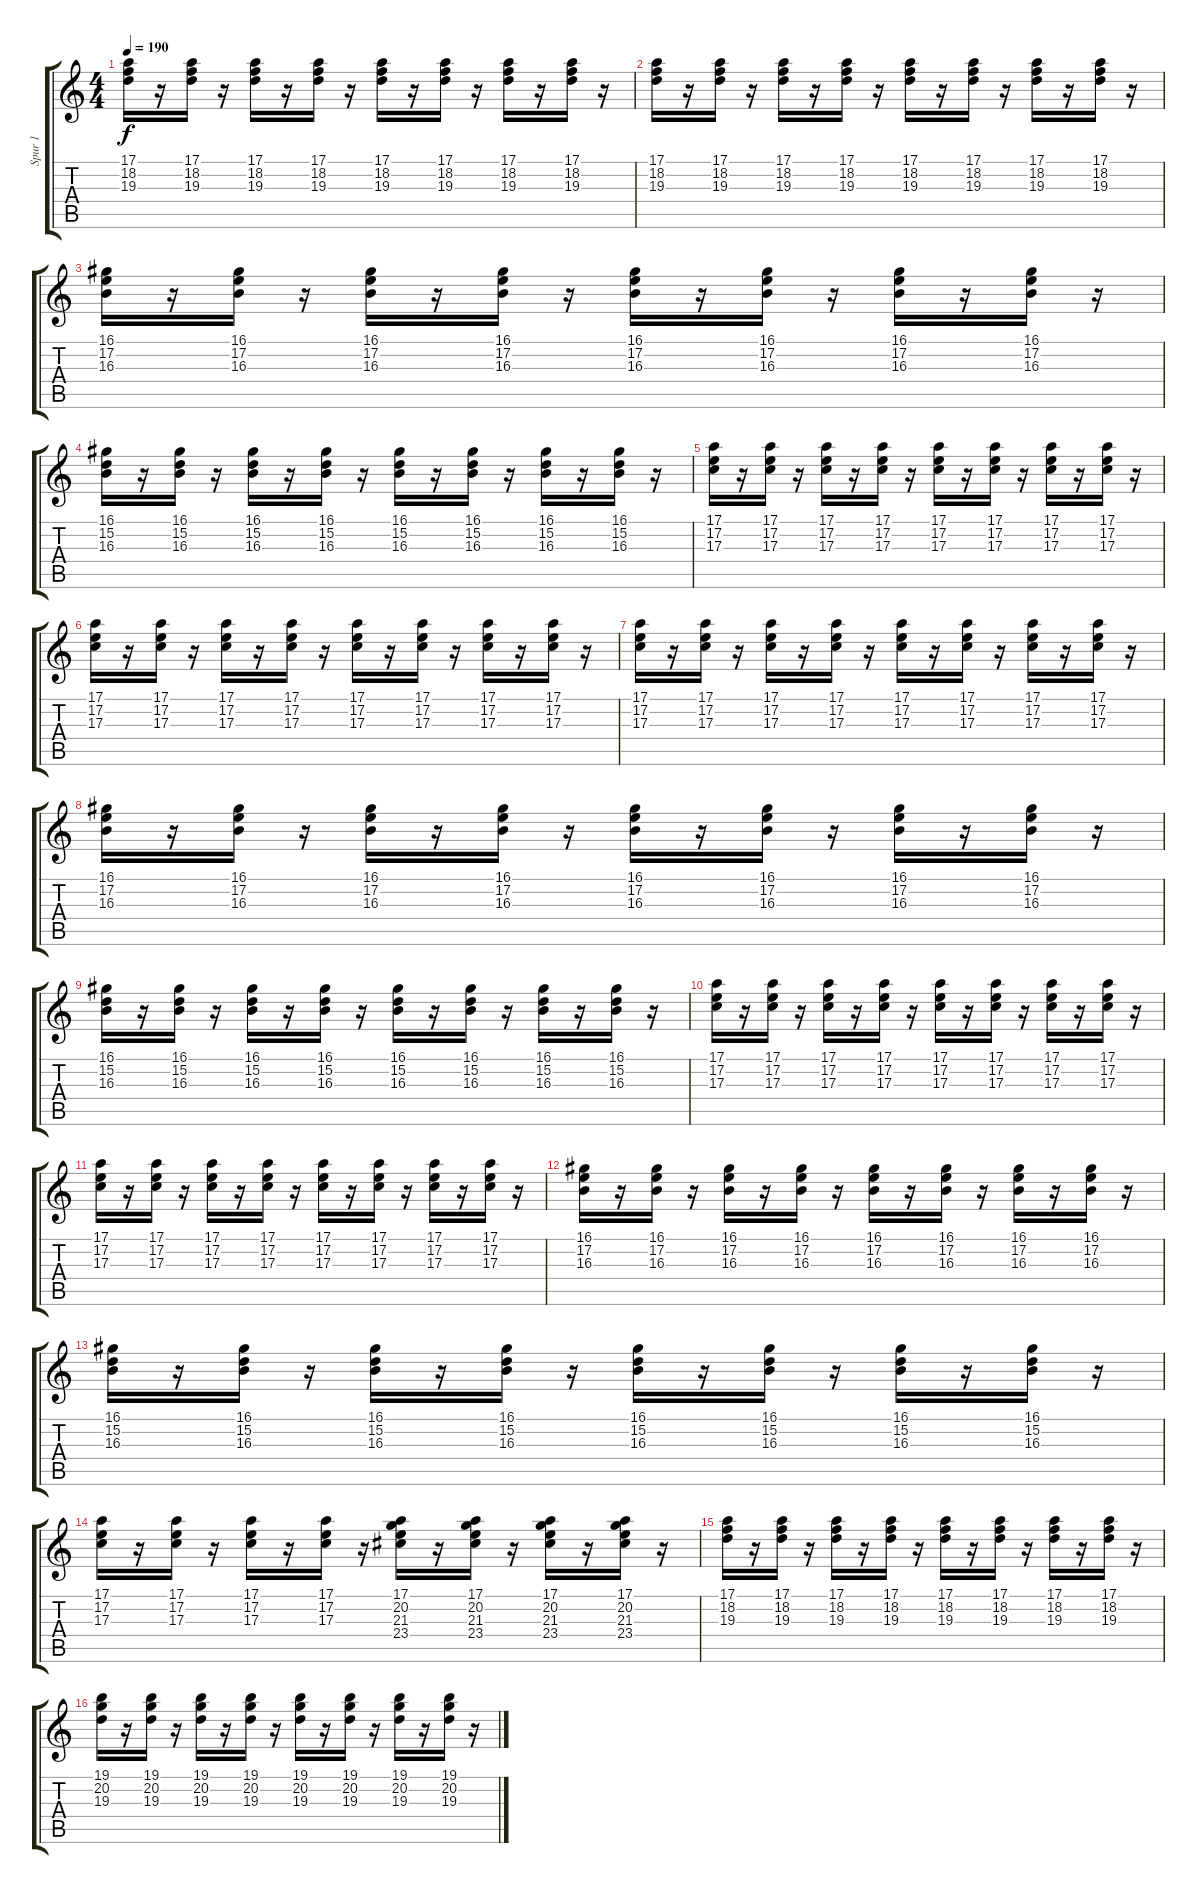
\track ("Spur 1" "Spur 1") {instrument acousticgrandpiano}
\staff {score tabs}
\tuning (E4 B3 G3 D3 A2 E2) {hide}
\ts (4 4)
\tempo 190
\clef g2
\ks c
(17.1 18.2 19.3).16{dy f} r.16 (17.1 18.2 19.3).16 r.16 (17.1 18.2 19.3).16 r.16 (17.1 18.2 19.3).16 r.16 (17.1 18.2 19.3).16 r.16 (17.1 18.2 19.3).16 r.16 (17.1 18.2 19.3).16 r.16 (17.1 18.2 19.3).16 r.16 |
(17.1 18.2 19.3).16 r.16 (17.1 18.2 19.3).16 r.16 (17.1 18.2 19.3).16 r.16 (17.1 18.2 19.3).16 r.16 (17.1 18.2 19.3).16 r.16 (17.1 18.2 19.3).16 r.16 (17.1 18.2 19.3).16 r.16 (17.1 18.2 19.3).16 r.16 |
(16.1 17.2 16.3).16 r.16 (16.1 17.2 16.3).16 r.16 (16.1 17.2 16.3).16 r.16 (16.1 17.2 16.3).16 r.16 (16.1 17.2 16.3).16 r.16 (16.1 17.2 16.3).16 r.16 (16.1 17.2 16.3).16 r.16 (16.1 17.2 16.3).16 r.16 |
(16.1 15.2 16.3).16 r.16 (16.1 15.2 16.3).16 r.16 (16.1 15.2 16.3).16 r.16 (16.1 15.2 16.3).16 r.16 (16.1 15.2 16.3).16 r.16 (16.1 15.2 16.3).16 r.16 (16.1 15.2 16.3).16 r.16 (16.1 15.2 16.3).16 r.16 |
(17.1 17.2 17.3).16 r.16 (17.1 17.2 17.3).16 r.16 (17.1 17.2 17.3).16 r.16 (17.1 17.2 17.3).16 r.16 (17.1 17.2 17.3).16 r.16 (17.1 17.2 17.3).16 r.16 (17.1 17.2 17.3).16 r.16 (17.1 17.2 17.3).16 r.16 |
(17.1 17.2 17.3).16 r.16 (17.1 17.2 17.3).16 r.16 (17.1 17.2 17.3).16 r.16 (17.1 17.2 17.3).16 r.16 (17.1 17.2 17.3).16 r.16 (17.1 17.2 17.3).16 r.16 (17.1 17.2 17.3).16 r.16 (17.1 17.2 17.3).16 r.16 |
(17.1 17.2 17.3).16 r.16 (17.1 17.2 17.3).16 r.16 (17.1 17.2 17.3).16 r.16 (17.1 17.2 17.3).16 r.16 (17.1 17.2 17.3).16 r.16 (17.1 17.2 17.3).16 r.16 (17.1 17.2 17.3).16 r.16 (17.1 17.2 17.3).16 r.16 |
(16.1 17.2 16.3).16 r.16 (16.1 17.2 16.3).16 r.16 (16.1 17.2 16.3).16 r.16 (16.1 17.2 16.3).16 r.16 (16.1 17.2 16.3).16 r.16 (16.1 17.2 16.3).16 r.16 (16.1 17.2 16.3).16 r.16 (16.1 17.2 16.3).16 r.16 |
(16.1 15.2 16.3).16 r.16 (16.1 15.2 16.3).16 r.16 (16.1 15.2 16.3).16 r.16 (16.1 15.2 16.3).16 r.16 (16.1 15.2 16.3).16 r.16 (16.1 15.2 16.3).16 r.16 (16.1 15.2 16.3).16 r.16 (16.1 15.2 16.3).16 r.16 |
(17.1 17.2 17.3).16 r.16 (17.1 17.2 17.3).16 r.16 (17.1 17.2 17.3).16 r.16 (17.1 17.2 17.3).16 r.16 (17.1 17.2 17.3).16 r.16 (17.1 17.2 17.3).16 r.16 (17.1 17.2 17.3).16 r.16 (17.1 17.2 17.3).16 r.16 |
(17.1 17.2 17.3).16 r.16 (17.1 17.2 17.3).16 r.16 (17.1 17.2 17.3).16 r.16 (17.1 17.2 17.3).16 r.16 (17.1 17.2 17.3).16 r.16 (17.1 17.2 17.3).16 r.16 (17.1 17.2 17.3).16 r.16 (17.1 17.2 17.3).16 r.16 |
(16.1 17.2 16.3).16 r.16 (16.1 17.2 16.3).16 r.16 (16.1 17.2 16.3).16 r.16 (16.1 17.2 16.3).16 r.16 (16.1 17.2 16.3).16 r.16 (16.1 17.2 16.3).16 r.16 (16.1 17.2 16.3).16 r.16 (16.1 17.2 16.3).16 r.16 |
(16.1 15.2 16.3).16 r.16 (16.1 15.2 16.3).16 r.16 (16.1 15.2 16.3).16 r.16 (16.1 15.2 16.3).16 r.16 (16.1 15.2 16.3).16 r.16 (16.1 15.2 16.3).16 r.16 (16.1 15.2 16.3).16 r.16 (16.1 15.2 16.3).16 r.16 |
(17.1 17.2 17.3).16 r.16 (17.1 17.2 17.3).16 r.16 (17.1 17.2 17.3).16 r.16 (17.1 17.2 17.3).16 r.16 (17.1 20.2 21.3 23.4).16 r.16 (17.1 20.2 21.3 23.4).16 r.16 (17.1 20.2 21.3 23.4).16 r.16 (17.1 20.2 21.3 23.4).16 r.16 |
(17.1 18.2 19.3).16 r.16 (17.1 18.2 19.3).16 r.16 (17.1 18.2 19.3).16 r.16 (17.1 18.2 19.3).16 r.16 (17.1 18.2 19.3).16 r.16 (17.1 18.2 19.3).16 r.16 (17.1 18.2 19.3).16 r.16 (17.1 18.2 19.3).16 r.16 |
(19.1 20.2 19.3).16 r.16 (19.1 20.2 19.3).16 r.16 (19.1 20.2 19.3).16 r.16 (19.1 20.2 19.3).16 r.16 (19.1 20.2 19.3).16 r.16 (19.1 20.2 19.3).16 r.16 (19.1 20.2 19.3).16 r.16 (19.1 20.2 19.3).16 r.16
